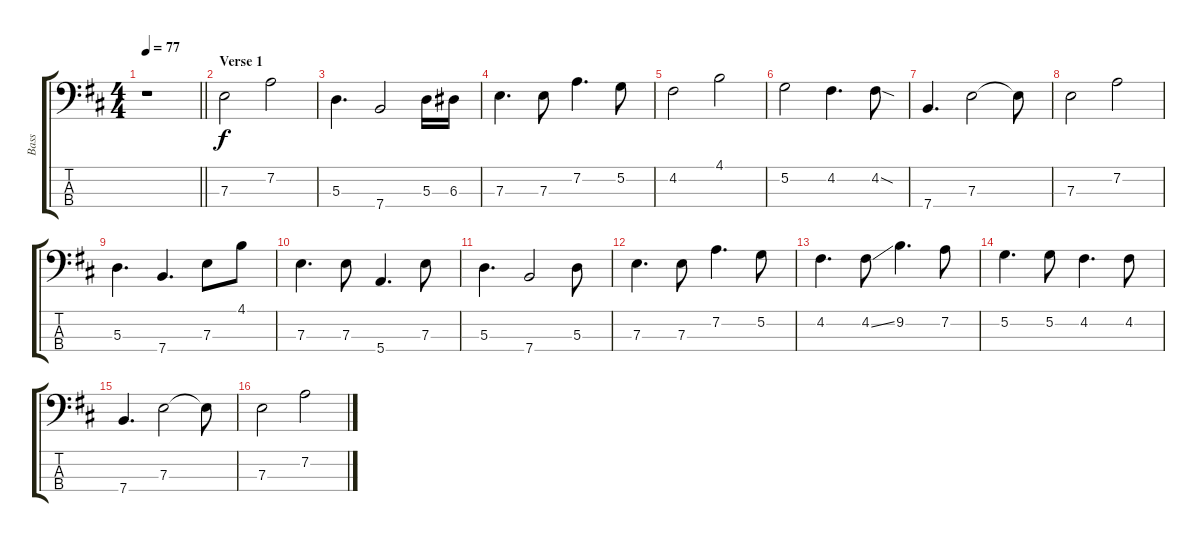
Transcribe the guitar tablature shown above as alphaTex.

\track ("Bass" "Bass") {instrument electricbassfinger}
\staff {score tabs}
\tuning (G2 D2 A1 E1) {hide}
\ts (4 4)
\tempo 77
\clef f4
\barLineRight lightlight
\ks d
r.1{dy f instrument electricbassfinger} |
\section ("" "Verse 1")
7.3.2 7.2.2 |
5.3.4{d} 7.4.2 5.3.16 6.3.16 |
7.3.4{d} 7.3.8 7.2.4{d} 5.2.8 |
4.2.2 4.1.2 |
5.2.2 4.2.4{d} 4.2{sod}.8 |
7.4.4{d} 7.3.2 7.3{t}.8 |
7.3.2 7.2.2 |
5.3.4{d} 7.4.4{d} 7.3.8 4.1.8 |
7.3.4{d} 7.3.8 5.4.4{d} 7.3.8 |
5.3.4{d} 7.4.2 5.3.8 |
7.3.4{d} 7.3.8 7.2.4{d} 5.2.8 |
4.2.4{d} 4.2{ss}.8 9.2.4{d} 7.2.8 |
5.2.4{d} 5.2.8 4.2.4{d} 4.2.8 |
7.4.4{d} 7.3.2 7.3{t}.8 |
7.3.2 7.2.2
